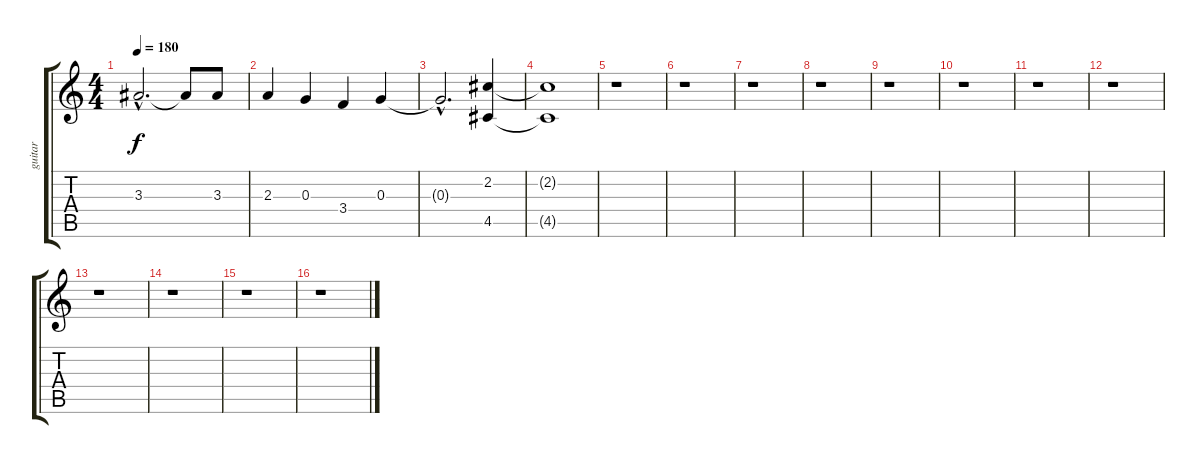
\track ("guitar" "guitar") {instrument distortionguitar}
\staff {score tabs}
\tuning (E4 B3 G3 D3 A2 E2) {hide}
\ts (4 4)
\tempo 180
\clef g2
\ks c
3.3{hac}.2{d dy f} 3.3{t}.8 3.3.8 |
2.3.4 0.3.4 3.4.4 0.3.4 |
0.3{hac t}.2{d} (2.2 4.5).4 |
(2.2{t} 4.5{t}).1 |
r.1 |
r.1 |
r.1 |
r.1 |
r.1 |
r.1 |
r.1 |
r.1 |
r.1 |
r.1 |
r.1 |
r.1
